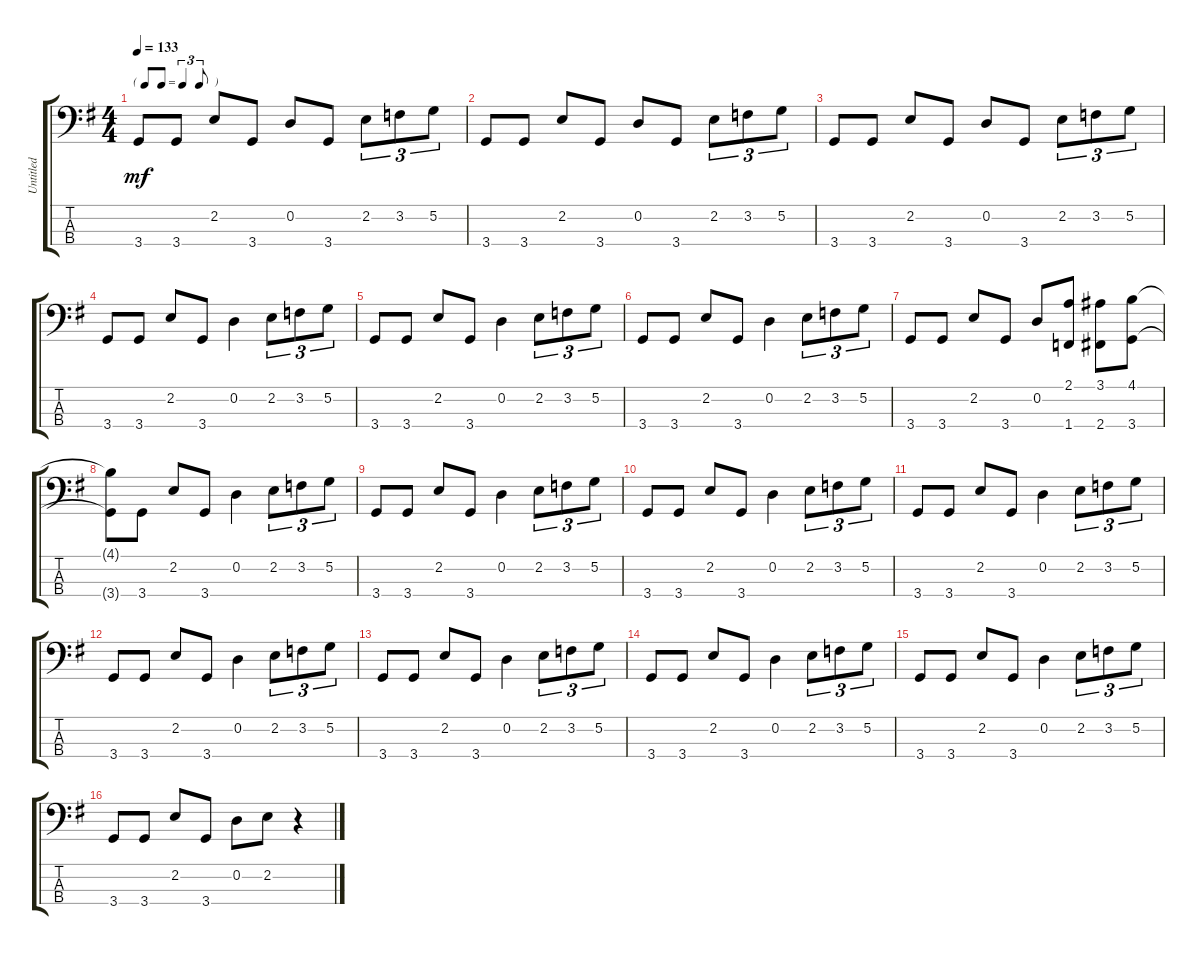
\track ("Untitled" "Untitled") {instrument electricbasspick}
\staff {score tabs}
\tuning (G2 D2 A1 E1) {hide}
\ts (4 4)
\tf triplet8th
\tempo 133
\clef f4
\ks g
3.4.8{dy mf} 3.4.8 2.2.8 3.4.8 0.2.8 3.4.8 2.2.8{tu (3 2)} 3.2.8{tu (3 2)} 5.2.8{tu (3 2)} |
3.4.8 3.4.8 2.2.8 3.4.8 0.2.8 3.4.8 2.2.8{tu (3 2)} 3.2.8{tu (3 2)} 5.2.8{tu (3 2)} |
3.4.8 3.4.8 2.2.8 3.4.8 0.2.8 3.4.8 2.2.8{tu (3 2)} 3.2.8{tu (3 2)} 5.2.8{tu (3 2)} |
3.4.8 3.4.8 2.2.8 3.4.8 0.2.4 2.2.8{tu (3 2)} 3.2.8{tu (3 2)} 5.2.8{tu (3 2)} |
3.4.8 3.4.8 2.2.8 3.4.8 0.2.4 2.2.8{tu (3 2)} 3.2.8{tu (3 2)} 5.2.8{tu (3 2)} |
3.4.8 3.4.8 2.2.8 3.4.8 0.2.4 2.2.8{tu (3 2)} 3.2.8{tu (3 2)} 5.2.8{tu (3 2)} |
3.4.8 3.4.8 2.2.8 3.4.8 0.2.8 (2.1 1.4).8 (3.1 2.4).8 (4.1 3.4).8 |
(4.1{t} 3.4{t}).8 3.4.8 2.2.8 3.4.8 0.2.4 2.2.8{tu (3 2)} 3.2.8{tu (3 2)} 5.2.8{tu (3 2)} |
3.4.8 3.4.8 2.2.8 3.4.8 0.2.4 2.2.8{tu (3 2)} 3.2.8{tu (3 2)} 5.2.8{tu (3 2)} |
3.4.8 3.4.8 2.2.8 3.4.8 0.2.4 2.2.8{tu (3 2)} 3.2.8{tu (3 2)} 5.2.8{tu (3 2)} |
3.4.8 3.4.8 2.2.8 3.4.8 0.2.4 2.2.8{tu (3 2)} 3.2.8{tu (3 2)} 5.2.8{tu (3 2)} |
3.4.8 3.4.8 2.2.8 3.4.8 0.2.4 2.2.8{tu (3 2)} 3.2.8{tu (3 2)} 5.2.8{tu (3 2)} |
3.4.8 3.4.8 2.2.8 3.4.8 0.2.4 2.2.8{tu (3 2)} 3.2.8{tu (3 2)} 5.2.8{tu (3 2)} |
3.4.8 3.4.8 2.2.8 3.4.8 0.2.4 2.2.8{tu (3 2)} 3.2.8{tu (3 2)} 5.2.8{tu (3 2)} |
3.4.8 3.4.8 2.2.8 3.4.8 0.2.4 2.2.8{tu (3 2)} 3.2.8{tu (3 2)} 5.2.8{tu (3 2)} |
3.4.8 3.4.8 2.2.8 3.4.8 0.2.8 2.2.8 r.4
